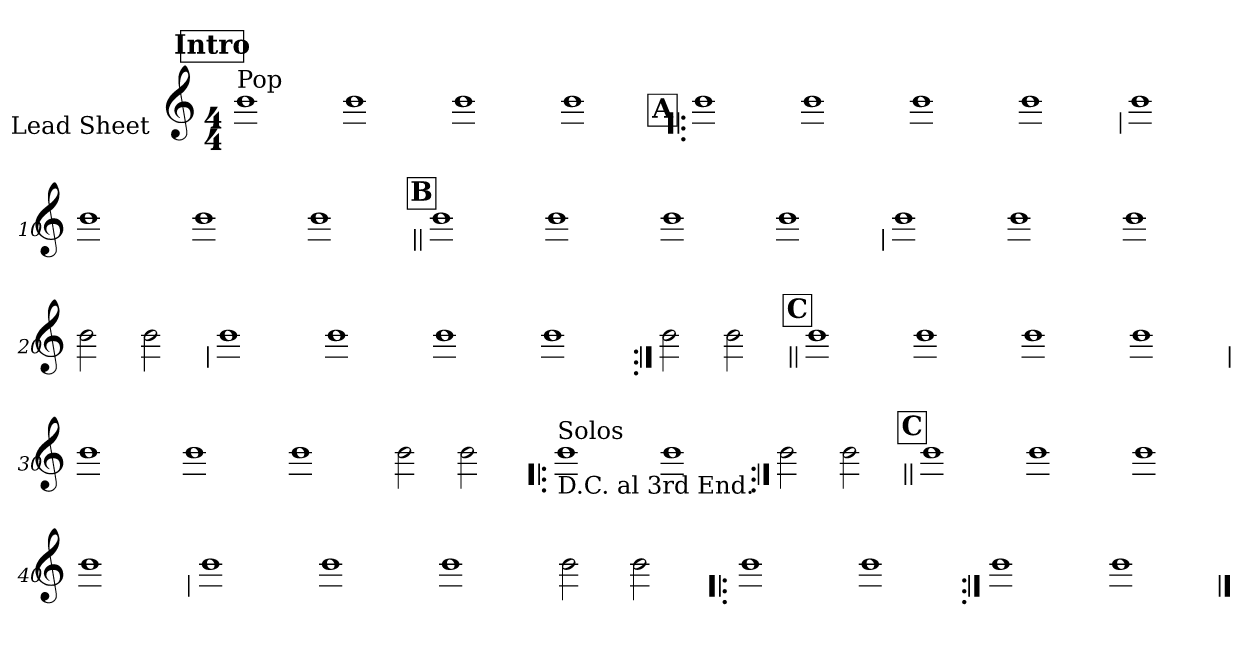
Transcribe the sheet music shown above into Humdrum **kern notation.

**kern
*part1
*staff1
*I"Lead Sheet
*stria0
*clefG2
*k[]
*a:
*M4/4
*MM105
!!LO:REH:place=s1:a:t=Intro
=1||
!LO:TX:a:t=Pop
1b
=2-
1b
=3-
1b
=4-
1b
!!LO:LB:g=z
!!LO:REH:place=s1:a:t=A
=5!|:
1b
=6-
1b
=7-
1b
=8-
1b
!!LO:LB:g=z
=9
1b
=10-
1b
=11-
1b
=12-
1b
!!LO:LB:g=z
!!LO:REH:place=s1:a:t=B
=13||
1b
=14-
1b
=15-
1b
=16-
1b
!!LO:LB:g=z
=17
1b
=18-
1b
=19-
1b
=20-
2b
2b
!!LO:LB:g=z
=21
1b
=22-
1b
=23-
1b
=24-
1b
=25:|!
2b
2b
!!LO:LB:g=z
!!LO:REH:place=s1:a:t=C
=26||
1b
=27-
1b
=28-
1b
=29-
1b
!!LO:LB:g=z
=30
1b
=31-
1b
=32-
1b
=33-
2b
2b
!!LO:LB:g=z
=34!|:
!LO:TX:a:t=Solos
!LO:TX:b:t=D.C. al 3rd End.
1b
=35-
1b
=36:|!
2b
2b
!!LO:LB:g=z
!!LO:REH:place=s1:a:t=C
=37||
1b
=38-
1b
=39-
1b
=40-
1b
!!LO:LB:g=z
=41
1b
=42-
1b
=43-
1b
=44-
2b
2b
!!LO:LB:g=z
=45!|:
1b
=46-
1b
=47:|!
1b
=48-
1b
==
*-
